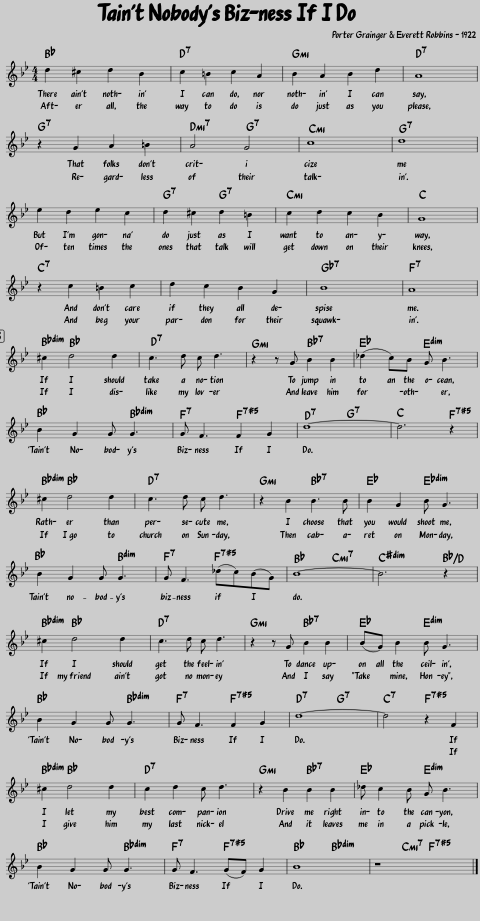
X:1
L:1/8
M:4/4
I:linebreak $
K:Bb
V:1 treble
V:1
 d2 ^c2 d2 B2 | c2 =B2 c2 A2 | B2 A2 B2 d2 | A8 |$ z2 G2 A2 =B2 | %5
 A4 G4 | c8 | d8 |$ e2 d2 e2 c2 | d2 ^c2 d2 =B2 | %10
 c2 d2 c2 B2 | G8 |$ z2 c2 =B2 c2 | d2 c2 B2 G2 | B8 | %15
 A8 |$ ^c2 d4 d2 | c3 d c d3 | z2 z G B2 B2 | (_d2 c)B G B3 |$ %20
 B2 G2 G G3 | G F3 F2 G2 | d8- | d6 z2 |$ ^c2 d4 d2 | %25
 c3 d c d3 | z2 B2 B3 B | B2 G2 B G3 |$ B2 G2 G G3 | G F3 (_dc)(BG) | %30
 B8- | B6 z2 |$ ^c2 d4 d2 | c3 d c d3 | z2 z G B2 B2 | %35
 (BG) B2 B G3 |$ B2 G2 G G3 | G F3 F2 G2 | d8- | d4 z2 F2 |$ %40
 ^c2 d4 d2 | c2 d2 c d3 | z2 B2 B2 B2 | _d c2 B G B3 |$ B2 G2 G G3 | %45
 G F3 (GF) G2 | B8 | z8 |] %48
